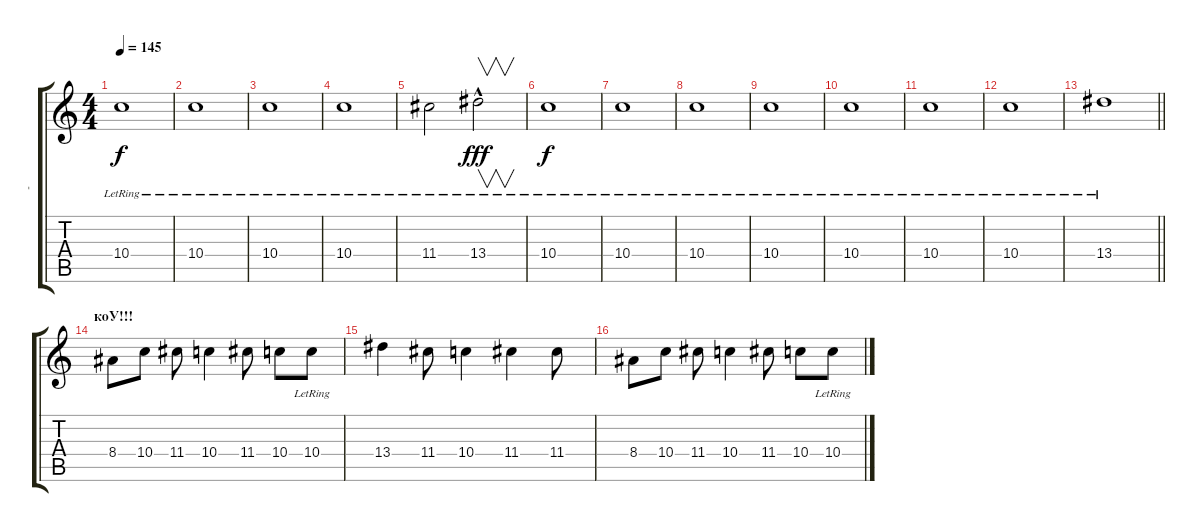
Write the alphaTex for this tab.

\track ("-" "-") {instrument distortionguitar}
\staff {score tabs}
\tuning (E4 B3 G3 D3 A2 E2) {hide}
\ts (4 4)
\tempo 145
\clef g2
\ks c
10.4{lr}.1{dy f} |
10.4{lr}.1 |
10.4{lr}.1 |
10.4{lr}.1 |
11.4{lr}.2 13.4{hac lr}.2{v dy fff} |
10.4{lr}.1{dy f} |
10.4{lr}.1 |
10.4{lr}.1 |
10.4{lr}.1 |
10.4{lr}.1 |
10.4{lr}.1 |
10.4{lr}.1 |
\barLineRight lightlight
13.4{lr}.1 |
\section ("" "коУ!!!")
8.4.8 10.4.8 11.4.8 10.4.4 11.4.8 10.4.8 10.4{lr}.8 |
13.4.4 11.4.8 10.4.4 11.4.4 11.4.8 |
8.4.8 10.4.8 11.4.8 10.4.4 11.4.8 10.4.8 10.4{lr}.8
